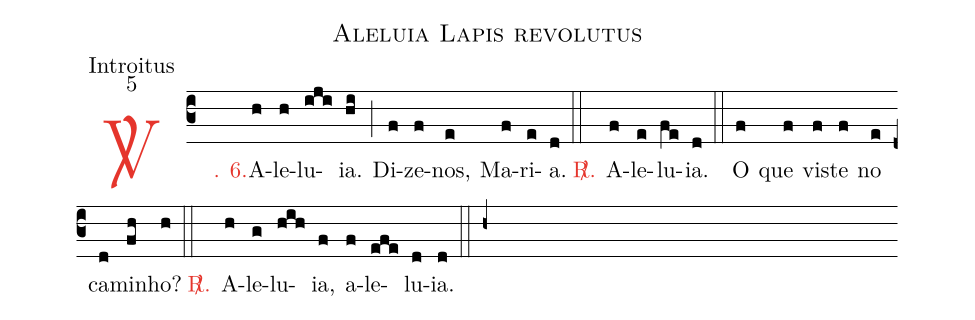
name: Aleluia Lapis revolutus;
office-part: Introitus;
mode: 5;
%%
(c3)

<c><sp>V/</sp>. 6.</c>() A(h)le(h)lu(iji)ia.(hi) (;) Di(f)ze-(f)nos,(e) Ma(f)ri(e)a.(d)

(::)

<nlba><c><sp>R/</sp>.</c>() A</nlba>(f)le(e)lu(fe)ia.(d)

(::)

O(f) que(f) vis(f)te(f) no(e) ca(d)mi(fh)nho?(h)

(::)

<nlba><c><sp>R/</sp>.</c>() A</nlba>(h)le(g)lu(hih)ia,(f) a(f)le(efe)lu(d)ia.(d)

(::)

(h+)
